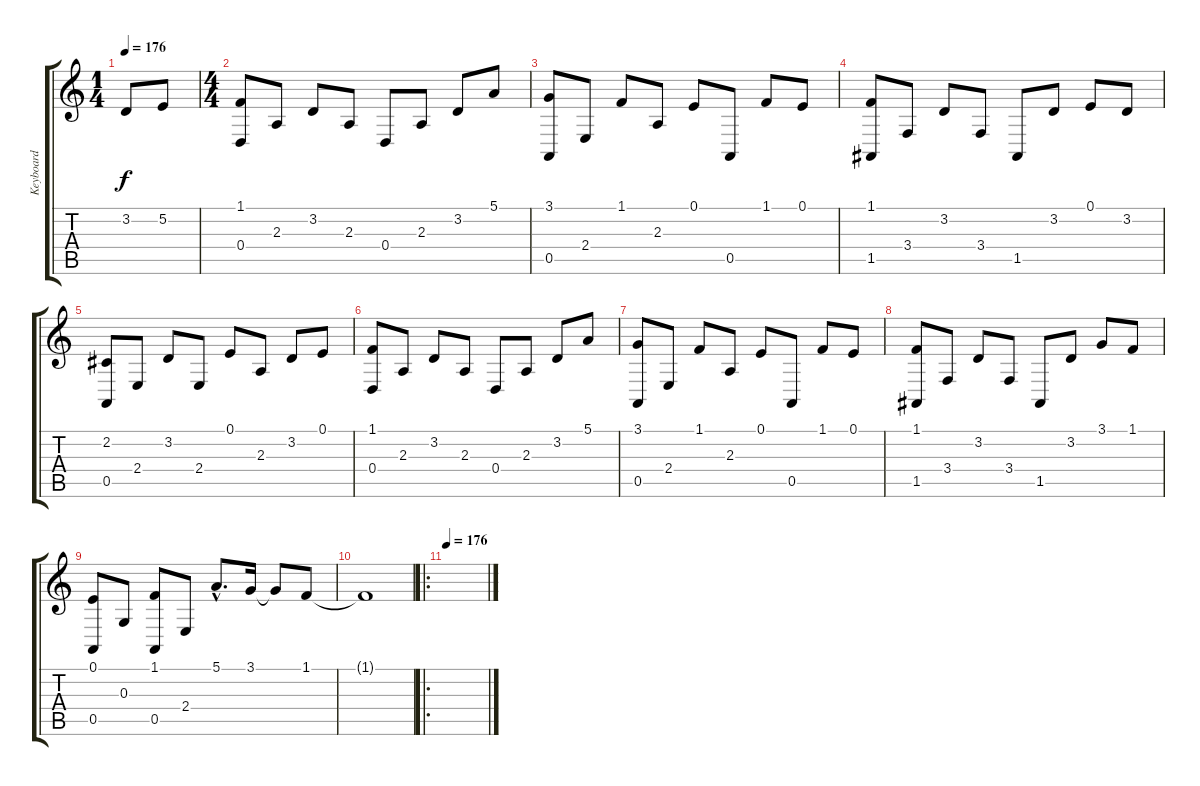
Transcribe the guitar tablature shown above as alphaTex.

\track ("Keyboard" "Keyboard") {instrument musicbox}
\staff {score tabs}
\tuning (E4 B3 G3 D3 A2 E2) {hide}
\ts (1 4)
\tempo 176
\tempo 83
\tempo 176
\clef g2
\ks c
3.2.8{dy f instrument musicbox} 5.2.8 |
\ts (4 4)
(1.1 0.4).8 2.3.8 3.2.8 2.3.8 0.4.8 2.3.8 3.2.8 5.1.8 |
(3.1 0.5).8 2.4.8 1.1.8 2.3.8 0.1.8 0.5.8 1.1.8 0.1.8 |
(1.1 1.5).8 3.4.8 3.2.8 3.4.8 1.5.8 3.2.8 0.1.8 3.2.8 |
(2.2 0.5).8 2.4.8 3.2.8 2.4.8 0.1.8 2.3.8 3.2.8 0.1.8 |
(1.1 0.4).8 2.3.8 3.2.8 2.3.8 0.4.8 2.3.8 3.2.8 5.1.8 |
(3.1 0.5).8 2.4.8 1.1.8 2.3.8 0.1.8 0.5.8 1.1.8 0.1.8 |
(1.1 1.5).8 3.4.8 3.2.8 3.4.8 1.5.8 3.2.8 3.1.8 1.1.8 |
(0.1 0.5).8 0.3.8 (1.1 0.5).8 2.4.8 5.1{hac}.8{d} 3.1.16 3.1{t}.8 1.1.8 |
1.1{t}.1 |
\ro
\tempo 176
